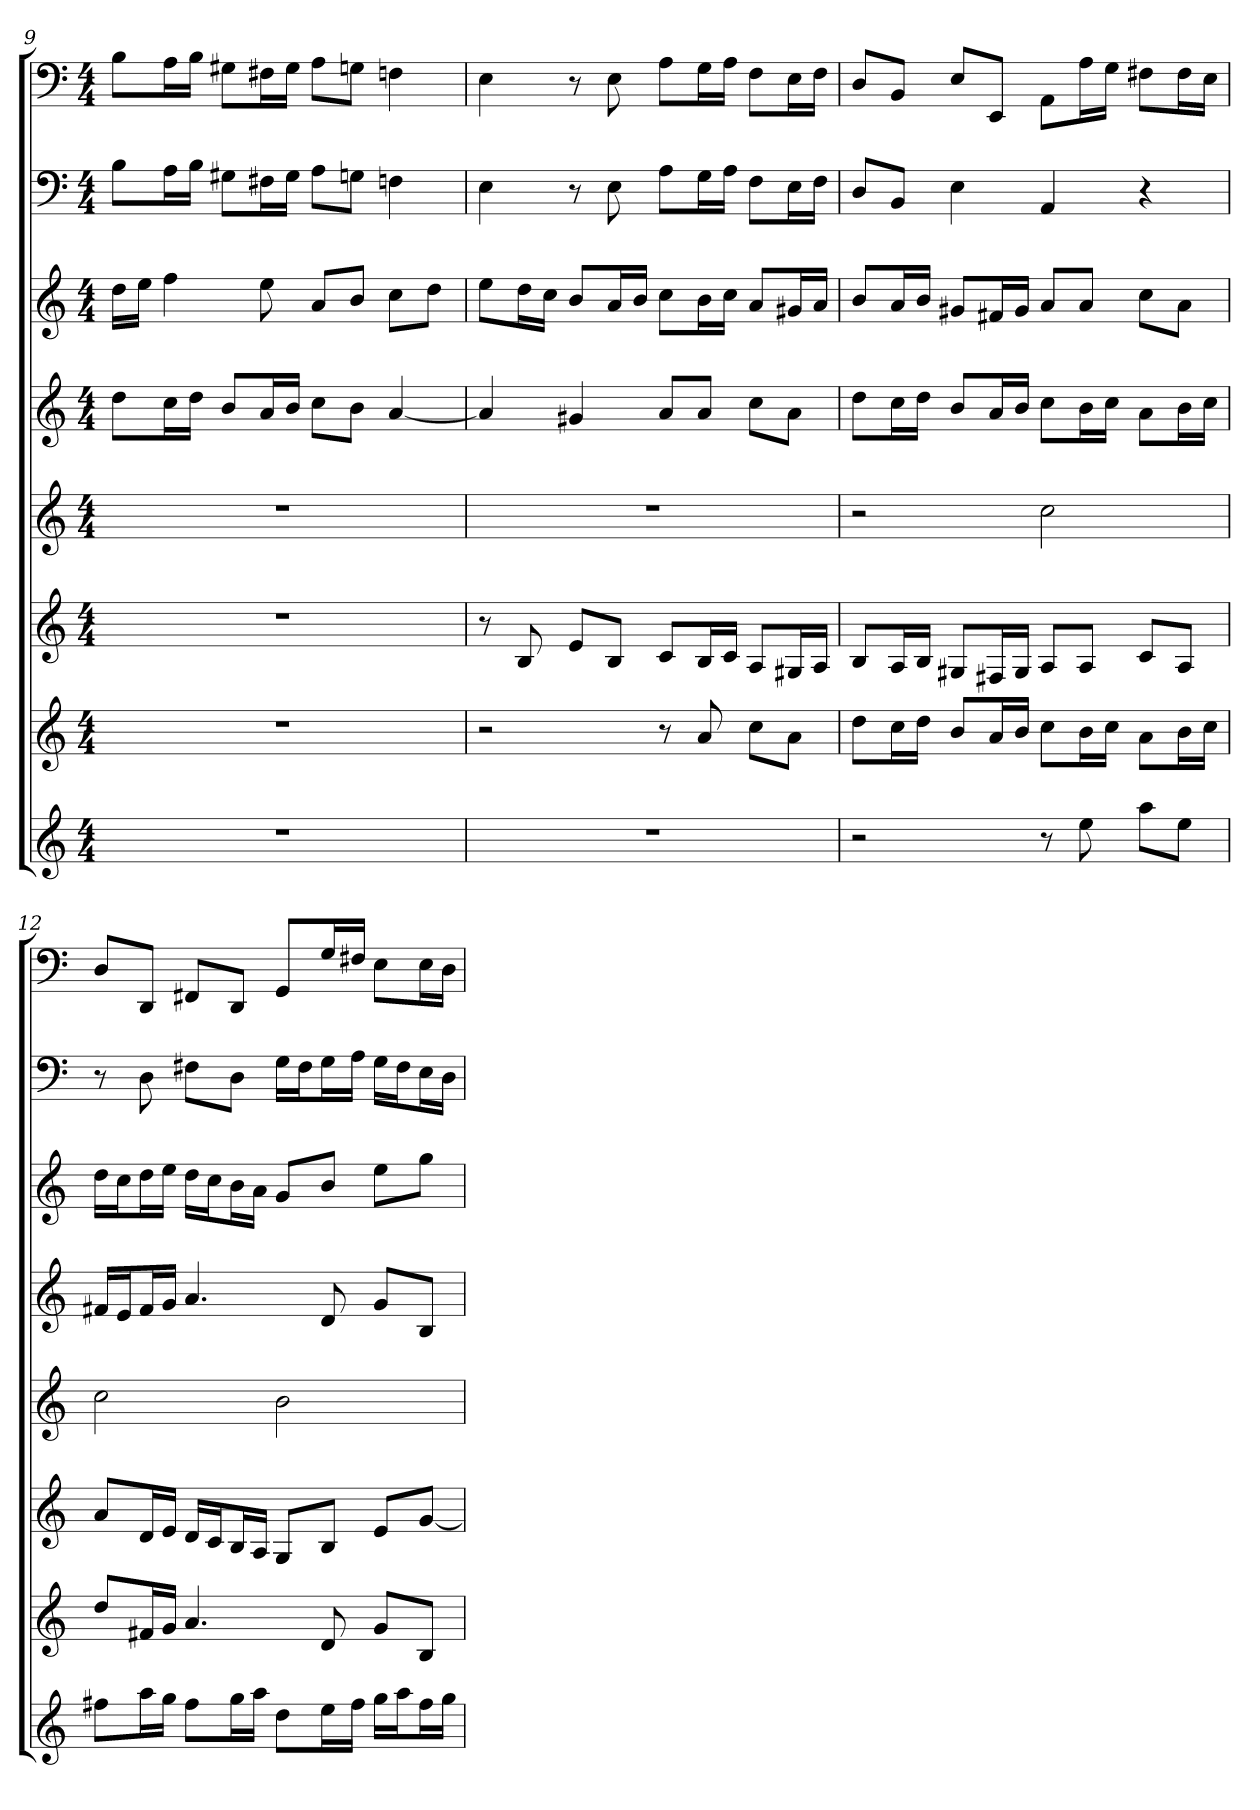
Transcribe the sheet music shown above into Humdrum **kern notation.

**kern	**kern	**kern	**kern	**kern	**kern	**kern	**kern
*part8	*part7	*part6	*part5	*part4	*part3	*part2	*part1
*staff8	*staff7	*staff6	*staff5	*staff4	*staff3	*staff2	*staff1
*k[]	*k[]	*k[]	*k[]	*k[]	*k[]	*k[]	*k[]
*a:	*a:	*a:	*a:	*a:	*a:	*a:	*a:
*M4/4	*M4/4	*M4/4	*M4/4	*M4/4	*M4/4	*M4/4	*M4/4
=9	=9	=9	=9	=9	=9	=9	=9
1r	1r	1r	1r	8ddL	16ddLL	8BL	8BL
.	.	.	.	.	16eeJJ	.	.
.	.	.	.	16ccL	4ff	16AL	16AL
.	.	.	.	16ddJJ	.	16BJJ	16BJJ
.	.	.	.	8bL	.	8G#XL	8G#XL
.	.	.	.	16aL	8ee	16F#XL	16F#XL
.	.	.	.	16bJJ	.	16G#JJ	16G#JJ
.	.	.	.	8ccL	8aL	8AL	8AL
.	.	.	.	8bJ	8bJ	8GnJ	8GnJ
.	.	.	.	[4a	8ccL	4Fn	4Fn
.	.	.	.	.	8ddJ	.	.
=10	=10	=10	=10	=10	=10	=10	=10
1r	2r	8r	1r	4a]	8eeL	4E	4E
.	.	8B	.	.	16ddL	.	.
.	.	.	.	.	16ccJJ	.	.
.	.	8eL	.	4g#X	8bL	8r	8r
.	.	8BJ	.	.	16aL	8E	8E
.	.	.	.	.	16bJJ	.	.
.	8r	8cL	.	8aL	8ccL	8AL	8AL
.	8a	16BL	.	8aJ	16bL	16GL	16GL
.	.	16cJJ	.	.	16ccJJ	16AJJ	16AJJ
.	8ccL	8AL	.	8ccL	8aL	8FL	8FL
.	8aJ	16G#XL	.	8aJ	16g#XL	16EL	16EL
.	.	16AJJ	.	.	16aJJ	16FJJ	16FJJ
=11	=11	=11	=11	=11	=11	=11	=11
2r	8ddL	8BL	2r	8ddL	8bL	8DL	8DL
.	16ccL	16AL	.	16ccL	16aL	8BBJ	8BBJ
.	16ddJJ	16BJJ	.	16ddJJ	16bJJ	.	.
.	8bL	8G#XL	.	8bL	8g#XL	4E	8EL
.	16aL	16F#XL	.	16aL	16f#XL	.	8EEJ
.	16bJJ	16G#JJ	.	16bJJ	16g#JJ	.	.
8r	8ccL	8AL	2cc	8ccL	8aL	4AA	8AAL
8ee	16bL	8AJ	.	16bL	8aJ	.	16AL
.	16ccJJ	.	.	16ccJJ	.	.	16GJJ
8aaL	8aL	8cL	.	8aL	8ccL	4r	8F#XL
8eeJ	16bL	8AJ	.	16bL	8aJ	.	16F#L
.	16ccJJ	.	.	16ccJJ	.	.	16EJJ
=12	=12	=12	=12	=12	=12	=12	=12
8ff#XL	8ddL	8aL	2cc	16f#XLL	16ddLL	8r	8DL
.	.	.	.	16eJ	16ccJ	.	.
16aaL	16f#XL	16dL	.	16f#L	16ddL	8D	8DDJ
16ggJJ	16gJJ	16eJJ	.	16gJJ	16eeJJ	.	.
8ff#L	4.a	16dLL	.	4.a	16ddLL	8F#XL	8FF#XL
.	.	16cJ	.	.	16ccJ	.	.
16ggL	.	16BL	.	.	16bL	8DJ	8DDJ
16aaJJ	.	16AJJ	.	.	16aJJ	.	.
8ddL	.	8GL	2b	.	8gL	16GLL	8GGL
.	.	.	.	.	.	16F#J	.
16eeL	8d	8BJ	.	8d	8bJ	16GL	16GL
16ff#JJ	.	.	.	.	.	16AJJ	16F#XJJ
16ggLL	8gL	8eL	.	8gL	8eeL	16GLL	8EL
16aaJ	.	.	.	.	.	16F#J	.
16ff#L	8BJ	[8gJ	.	8BJ	8ggJ	16EL	16EL
16ggJJ	.	.	.	.	.	16DJJ	16DJJ
=	=	=	=	=	=	=	=
*-	*-	*-	*-	*-	*-	*-	*-
